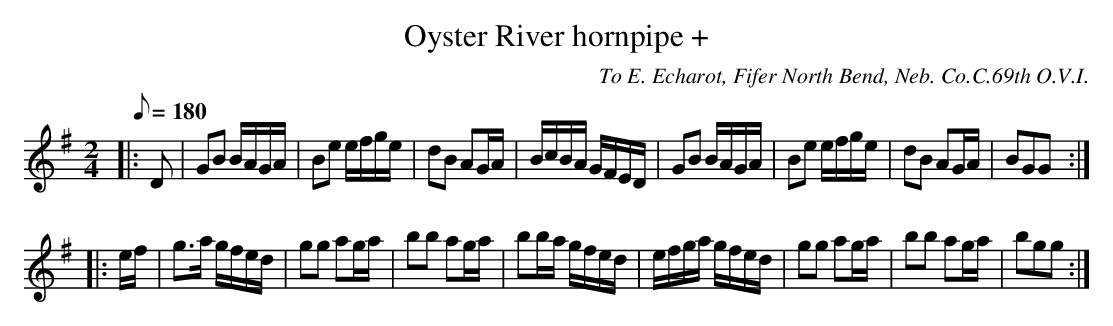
X:1
T:Oyster River hornpipe +
C:To E. Echarot, Fifer North Bend, Neb. Co.C.69th O.V.I.
M:2/4
L:1/8
Q:1/8=180
K:G
|: D|GB B/A/G/A/|Be e/f/g/e/|dB AG/A/|B/c/B/A/ G/F/E/D/|GB B/A/G/A/|Be e/f/g/e/|dB AG/A/|BGG :|
|: e/f/|g>a g/f/e/d/|gg ag/a/|bb ag/a/|bb/a/ g/f/e/d/|e/f/g/a/ g/f/e/d/|gg ag/a/|bb ag/a/|bgg :|
